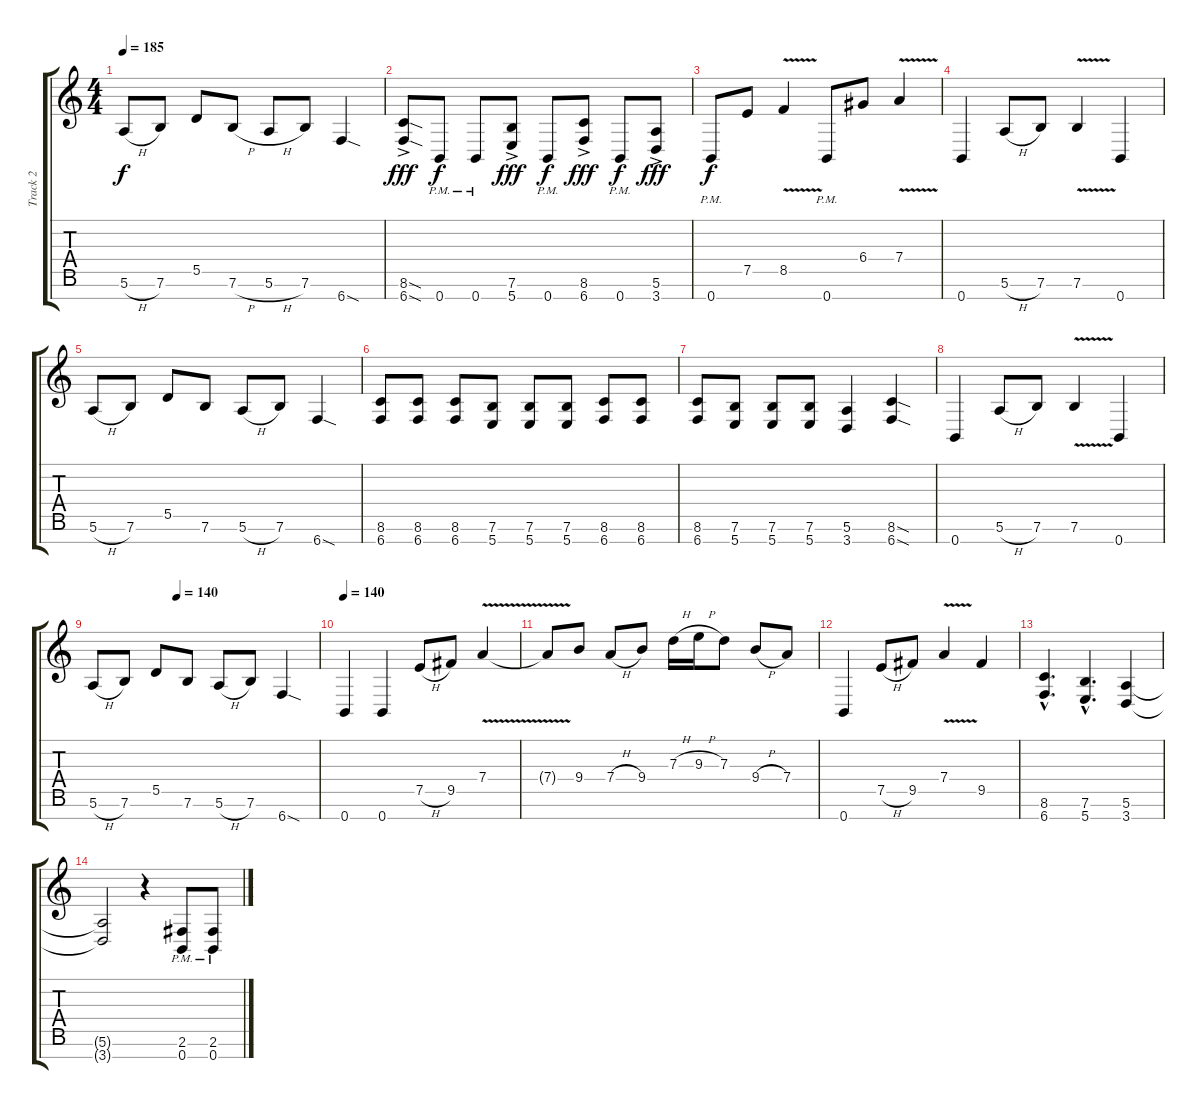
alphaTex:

\track ("Track 2" "Track 2") {instrument overdrivenguitar}
\staff {score tabs}
\tuning (E4 B3 G3 D3 A2 E2 B1) {hide}
\ts (4 4)
\tempo 185
\clef g2
\ks c
5.6{h}.8{dy f} 7.6.8 5.5.8 7.6{h}.8 5.6{h}.8 7.6.8 6.7{sod}.4 |
(8.6{sod ac} 6.7{sod ac}).8{dy fff} 0.7{pm}.8{dy f} 0.7{pm}.8 (7.6{ac} 5.7{ac}).8{dy fff} 0.7{pm}.8{dy f} (8.6{ac} 6.7{ac}).8{dy fff} 0.7{pm}.8{dy f} (5.6{ac} 3.7{ac}).8{dy fff} |
0.7{pm}.8{dy f} 7.5.8 8.5{v}.4 0.7{pm}.8 6.4.8 7.4{v}.4 |
0.7.4 5.6{h}.8 7.6.8 7.6{v}.4 0.7.4 |
5.6{h}.8 7.6.8 5.5.8 7.6.8 5.6{h}.8 7.6.8 6.7{sod}.4 |
(8.6 6.7).8 (8.6 6.7).8 (8.6 6.7).8 (7.6 5.7).8 (7.6 5.7).8 (7.6 5.7).8 (8.6 6.7).8 (8.6 6.7).8 |
(8.6 6.7).8 (7.6 5.7).8 (7.6 5.7).8 (7.6 5.7).8 (5.6 3.7).4 (8.6{sod} 6.7{sod}).4 |
0.7.4 5.6{h}.8 7.6.8 7.6{v}.4 0.7.4 |
\tempo (140 0.375)
5.6{h}.8 7.6.8 5.5.8 7.6.8 5.6{h}.8 7.6.8 6.7{sod}.4 |
\tempo 140
0.7.4 0.7.4 7.5{h}.8 9.5.8 7.4{v}.4 |
7.4{t}.8 9.4.8 7.4{h}.8 9.4.8 7.3{h}.16 9.3{h}.16 7.3.8 9.4{h}.8 7.4.8 |
0.7.4 7.5{h}.8 9.5.8 7.4{v}.4 9.5.4 |
(8.6{hac} 6.7{hac}).4{d} (7.6{hac} 5.7{hac}).4{d} (5.6 3.7).4 |
(5.6{t} 3.7{t}).2 r.4 (2.6{pm} 0.7{pm}).8 (2.6{pm} 0.7{pm}).8
